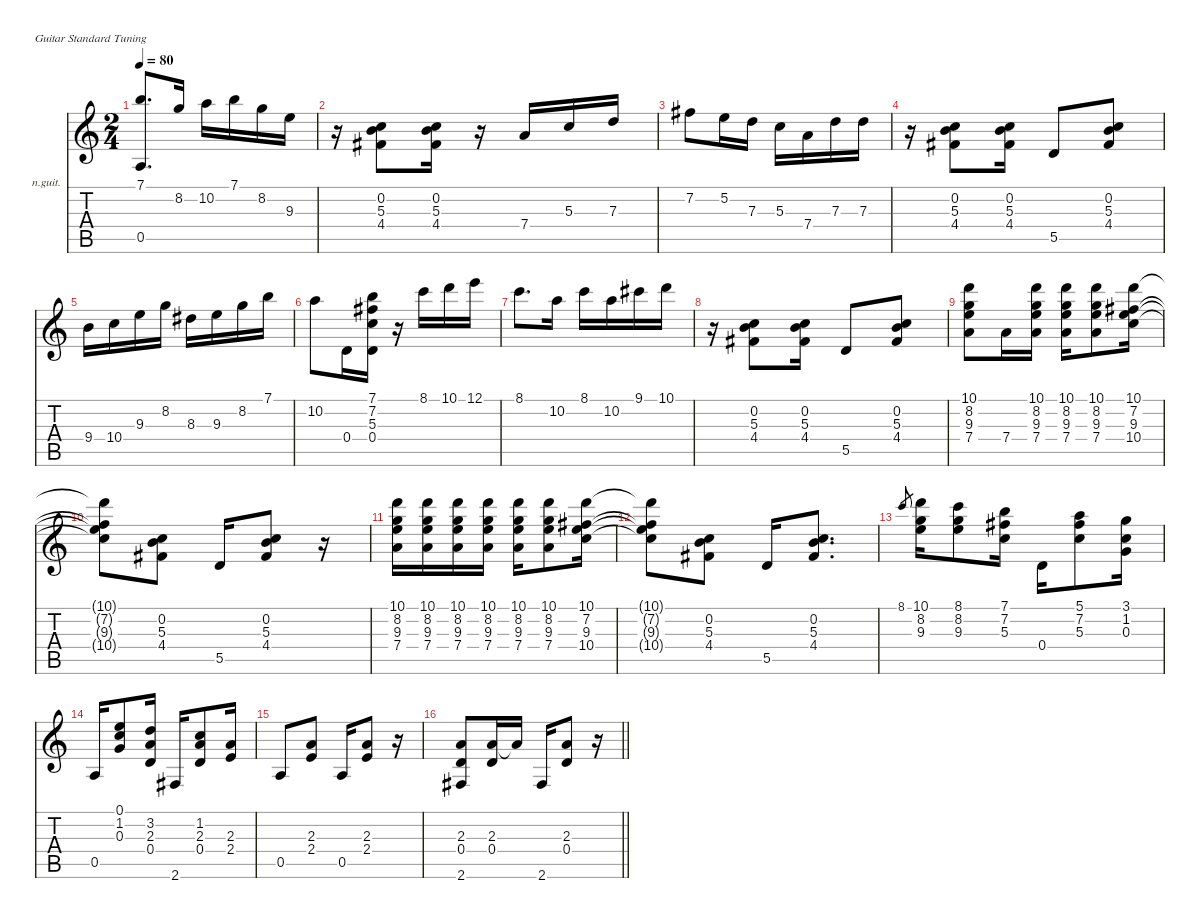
\hideDynamics
\bracketExtendMode nobrackets
\firstSystemTrackNameOrientation horizontal
\otherSystemsTrackNameOrientation horizontal
\track ("Cimmento DE�" "n.guit.") {instrument acousticguitarnylon}
\staff {score tabs}
\tuning (E4 B3 G3 D3 A2 E2)
\ts (2 4)
\tempo 80
\clef g2
\ks aminor
(0.5 7.1).8{d dy mf beam Up} 8.2.16{beam Up} 10.2.16{beam Down} 7.1.16{beam Down} 8.2.16{beam Down} 9.3.16{beam Down} |
r.16{beam Down} (4.4{acc #} 0.2 5.3).8{beam Up} (4.4{acc #} 0.2 5.3).16{beam Up} r.16{beam Up} 7.4.16{beam Down} 5.3.16{beam Down} 7.3.16{beam Down} |
7.2{acc #}.8{beam Down} 5.2.16{beam Down} 7.3.16{beam Down} 5.3.16{beam Down} 7.4.16{beam Down} 7.3.16{beam Down} 7.3.16{beam Down} |
r.16{beam Down} (4.4{acc #} 0.2 5.3).8{beam Up} (4.4{acc #} 0.2 5.3).16{beam Up} 5.5.8{beam Up} (4.4{acc #} 0.2 5.3).8{beam Up} |
9.4.16{beam Down} 10.4.16{beam Down} 9.3.16{beam Down} 8.2.16{beam Down} 8.3{acc #}.16{beam Down} 9.3.16{beam Down} 8.2.16{beam Down} 7.1.16{beam Down} |
10.2.8{beam Down} 0.4.16{beam Down} (0.4 5.3 7.2{acc #} 7.1).16{beam Down} r.16{beam Down} 8.1.16{beam Down} 10.1.16{beam Down} 12.1.16{beam Down} |
8.1.8{d beam Down} 10.2.16{beam Down} 8.1.16{beam Down} 10.2.16{beam Down} 9.1{acc #}.16{beam Down} 10.1.16{beam Down} |
r.16{beam Down} (4.4{acc #} 0.2 5.3).8{beam Up} (4.4{acc #} 0.2 5.3).16{beam Up} 5.5.8{beam Up} (0.2 5.3 4.4{acc #}).8{beam Up} |
(10.1 8.2 9.3 7.4).8{beam Down} 7.4.16{beam Down} (10.1 8.2 9.3 7.4).16{beam Down} (10.1 8.2 9.3 7.4).16{beam Down} (10.1 8.2 9.3 7.4).8{beam Down} (10.1 7.2{acc #} 9.3 10.4).16{beam Down} |
(10.1{t} 10.4{t} 7.2{t acc #} 9.3{t}).8{beam Down} (0.2 5.3 4.4{acc #}).8{beam Down} 5.5.16{beam Up} (4.4{acc #} 0.2 5.3).8{beam Up} r.16{beam Up} |
(10.1 8.2 9.3 7.4).16{beam Down} (10.1 8.2 9.3 7.4).16{beam Down} (10.1 8.2 9.3 7.4).16{beam Down} (10.1 8.2 9.3 7.4).16{beam Down} (10.1 8.2 9.3 7.4).16{beam Down} (10.1 8.2 9.3 7.4).8{beam Down} (10.1 7.2{acc #} 9.3 10.4).16{beam Down} |
(10.1{t} 7.2{t acc #} 9.3{t} 10.4{t}).8{beam Down} (0.2 5.3 4.4{acc #}).8{beam Down} 5.5.16{beam Up} (0.2 5.3 4.4{acc #}).8{d beam Up} |
8.1.8{gr beam Up} (10.1 8.2 9.3).16{beam Down} (8.1 8.2 9.3).8{beam Down} (7.1 7.2{acc #} 5.3).16{beam Down} 0.4.16{beam Down} (5.1 7.2{acc #} 5.3).8{beam Down} (3.1 1.2 0.3).16{beam Down} |
0.5.16{beam Up} (0.3 1.2 0.1).8{beam Up} (0.4 2.3 3.2).16{beam Up} 2.6{acc #}.16{beam Up} (2.3 0.4 1.2).8{beam Up} (2.4 2.3).16{beam Up} |
0.5.8{beam Up} (2.4 2.3).8{beam Up} 0.5.16{beam Up} (2.4 2.3).8{beam Up} r.16{beam Up} |
\barLineRight lightlight
(2.6{acc #} 0.4 2.3).8{beam Up} (0.4 2.3).16{beam Up} 2.3{t}.16{beam Up} 2.6{acc #}.16{beam Up} (0.4 2.3).8{beam Up} r.16{beam Up}
